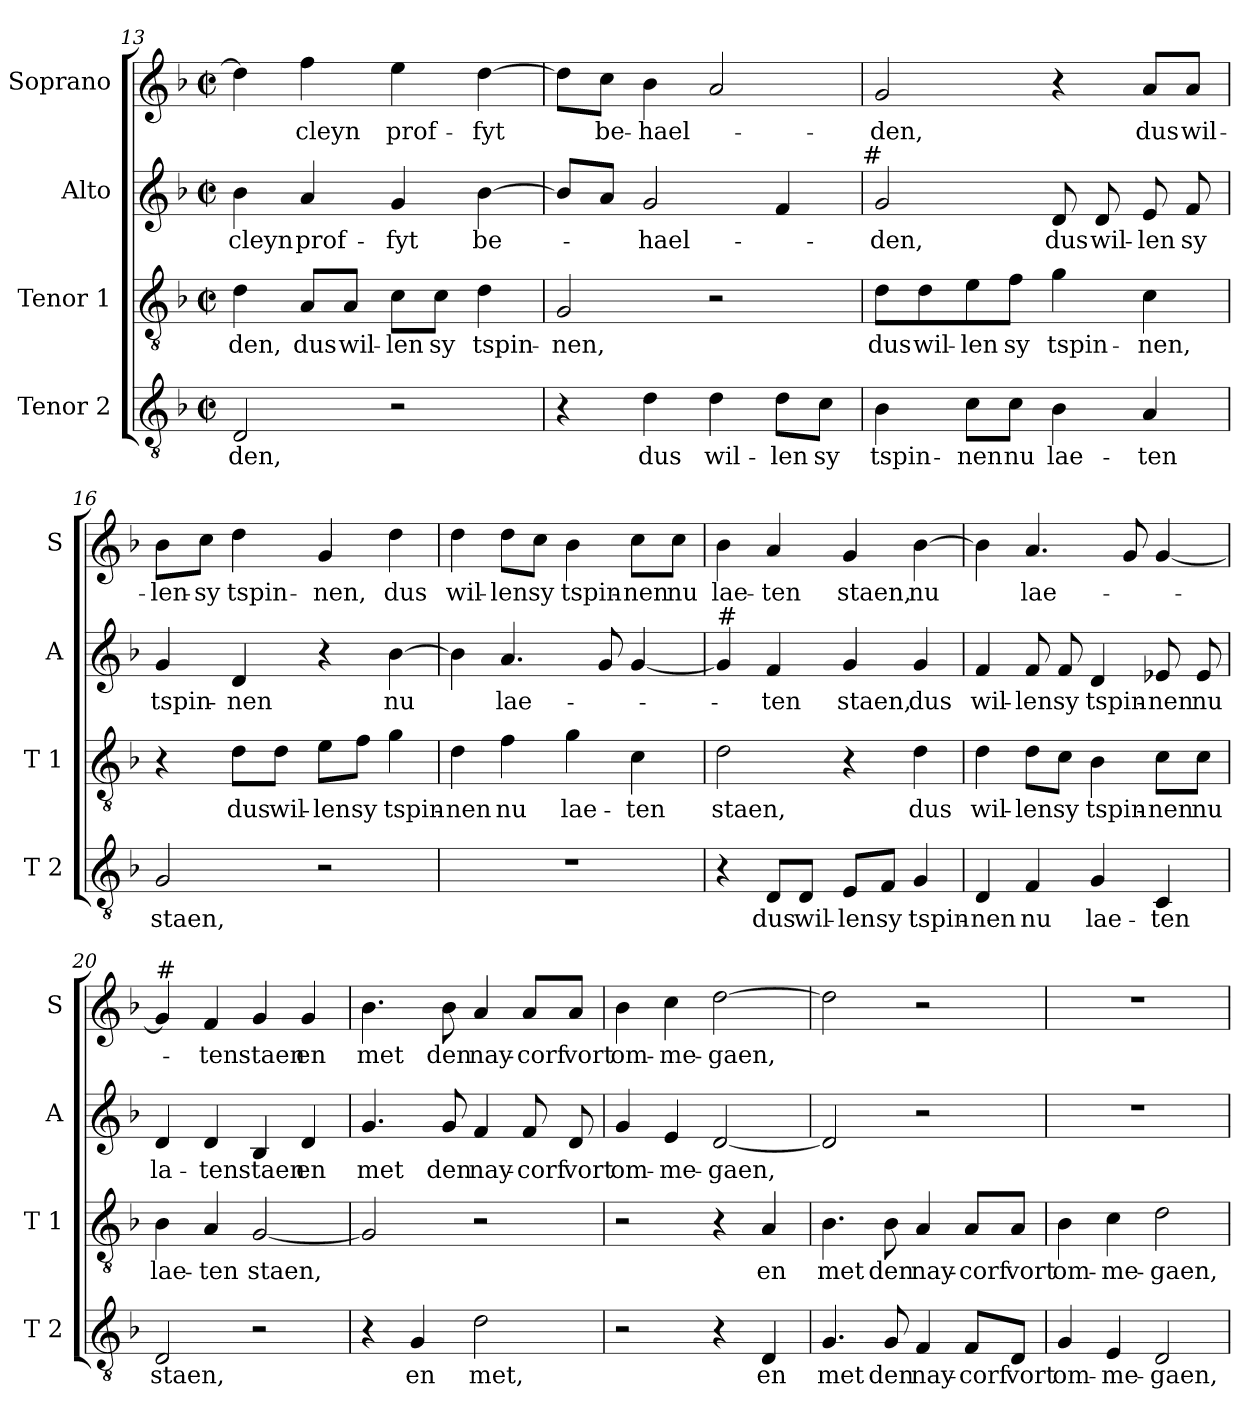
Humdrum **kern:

**kern	**text	**kern	**text	**kern	**text	**kern	**text
*part4	*part4	*part3	*part3	*part2	*part2	*part1	*part1
*staff4	*staff4	*staff3	*staff3	*staff2	*staff2	*staff1	*staff1
*I"Tenor 2	*	*I"Tenor 1	*	*I"Alto	*	*I"Soprano	*
*I'T 2	*	*I'T 1	*	*I'A	*	*I'S	*
!!LO:PB:g=z
*clefGv2	*	*clefGv2	*	*clefG2	*	*clefG2	*
*k[b-]	*	*k[b-]	*	*k[b-]	*	*k[b-]	*
*F:	*	*F:	*	*F:	*	*F:	*
*M2/2	*	*M2/2	*	*M2/2	*	*M2/2	*
*met(c|)	*	*met(c|)	*	*met(c|)	*	*met(c|)	*
=13	=13	=13	=13	=13	=13	=13	=13
2D/	-den,	4d\	-den,	4b-\	cleyn	4dd\]	.
.	.	8A/L	dus	4a/	prof-	4ff\	cleyn
.	.	8A/J	wil-	.	.	.	.
2r	.	8c\L	-len	4g/	-fyt	4ee\	prof-
.	.	8c\J	sy	.	.	.	.
.	.	4d\	tspin-	[4b-\	be-	[4dd\	-fyt
=14	=14	=14	=14	=14	=14	=14	=14
4r	.	2G/	-nen,	8b-/L]	.	8dd\L]	.
.	.	.	.	8a/J	.	8cc\J	be-
4d\	dus	.	.	2g/	-hael-	4b-\	-hael-
4d\	wil-	2r	.	.	.	2a/	.
8d\L	-len	.	.	4f/	.	.	.
8c\J	sy	.	.	.	.	.	.
!	!	!	!	!LO:TX:a:t=#	!	!	!
=15	=15	=15	=15	=15	=15	=15	=15
4B-\	tspin-	8d\L	dus	2g/	-den,	2g/	-den,
.	.	8d\	wil-	.	.	.	.
8c\L	-nen	8e\	-len	.	.	.	.
8c\J	nu	8f\J	sy	.	.	.	.
4B-\	lae-	4g\	tspin-	8d/	dus	4r	.
.	.	.	.	8d/	wil-	.	.
4A/	-ten	4c\	-nen,	8e/	-len	8a/L	dus
.	.	.	.	8f/	sy	8a/J	wil-
=16	=16	=16	=16	=16	=16	=16	=16
2G/	staen,	4r	.	4g/	tspin-	8b-\L	-len-
.	.	.	.	.	.	8cc\J	-sy
.	.	8d\L	dus	4d/	-nen	4dd\	tspin-
.	.	8d\J	wil-	.	.	.	.
2r	.	8e\L	-len	4r	.	4g/	-nen,
.	.	8f\J	sy	.	.	.	.
.	.	4g\	tspin-	[4b-\	nu	4dd\	dus
!!LO:LB:g=z
=17	=17	=17	=17	=17	=17	=17	=17
1r	.	4d\	-nen	4b-\]	.	4dd\	wil-
.	.	4f\	nu	4.a/	lae-	8dd\L	-len
.	.	.	.	.	.	8cc\J	sy
.	.	4g\	lae-	.	.	4b-\	tspin-
.	.	.	.	8g/	.	.	.
.	.	4c\	-ten	[4g/	.	8cc\L	-nen
.	.	.	.	.	.	8cc\J	nu
=18	=18	=18	=18	=18	=18	=18	=18
!	!	!	!	!LO:TX:a:t=#	!	!	!
4r	.	2d\	staen,	4g/]	.	4b-\	lae-
8D/L	dus	.	.	4f/	-ten	4a/	-ten
8D/J	wil-	.	.	.	.	.	.
8E/L	-len	4r	.	4g/	staen,	4g/	staen,
8F/J	sy	.	.	.	.	.	.
4G/	tspin-	4d\	dus	4g/	dus	[4b-\	nu
=19	=19	=19	=19	=19	=19	=19	=19
4D/	-nen	4d\	wil-	4f/	wil-	4b-\]	.
4F/	nu	8d\L	-len	8f/	-len	4.a/	lae-
.	.	8c\J	sy	8f/	sy	.	.
4G/	lae-	4B-\	tspin-	4d/	tspin-	.	.
.	.	.	.	.	.	8g/	.
4C/	-ten	8c\L	-nen	8e-X/	-nen	[4g/	.
.	.	8c\J	nu	8e-/	nu	.	.
=20	=20	=20	=20	=20	=20	=20	=20
!	!	!	!	!	!	!LO:TX:a:t=#	!
2D/	staen,	4B-\	lae-	4d/	la-	4g/]	.
.	.	4A/	-ten	4d/	-ten	4f/	-ten
2r	.	[2G/	staen,	4B-/	staen	4g/	staen
.	.	.	.	4d/	en	4g/	en
!!LO:LB:g=z
=21	=21	=21	=21	=21	=21	=21	=21
4r	.	2G/]	.	4.g/	met	4.b-\	met
4G/	en	.	.	.	.	.	.
.	.	.	.	8g/	den	8b-\	den
2d\	met,	2r	.	4f/	nay-	4a/	nay-
.	.	.	.	8f/	-corf	8a/L	-corf
.	.	.	.	8d/	vort	8a/J	vort
=22	=22	=22	=22	=22	=22	=22	=22
2r	.	2r	.	4g/	om-	4b-\	om-
.	.	.	.	4e/	-me-	4cc\	-me-
4r	.	4r	.	[2d/	-gaen,	[2dd\	-gaen,
4D/	en	4A/	en	.	.	.	.
=23	=23	=23	=23	=23	=23	=23	=23
4.G/	met	4.B-\	met	2d/]	.	2dd\]	.
8G/	den	8B-\	den	.	.	.	.
4F/	nay-	4A/	nay-	2r	.	2r	.
8F/L	-corf	8A/L	-corf	.	.	.	.
8D/J	vort	8A/J	vort	.	.	.	.
=24	=24	=24	=24	=24	=24	=24	=24
4G/	om-	4B-\	om-	1r	.	1r	.
4E/	-me-	4c\	-me-	.	.	.	.
2D/	-gaen,	2d\	-gaen,	.	.	.	.
=	=	=	=	=	=	=	=
*-	*-	*-	*-	*-	*-	*-	*-
